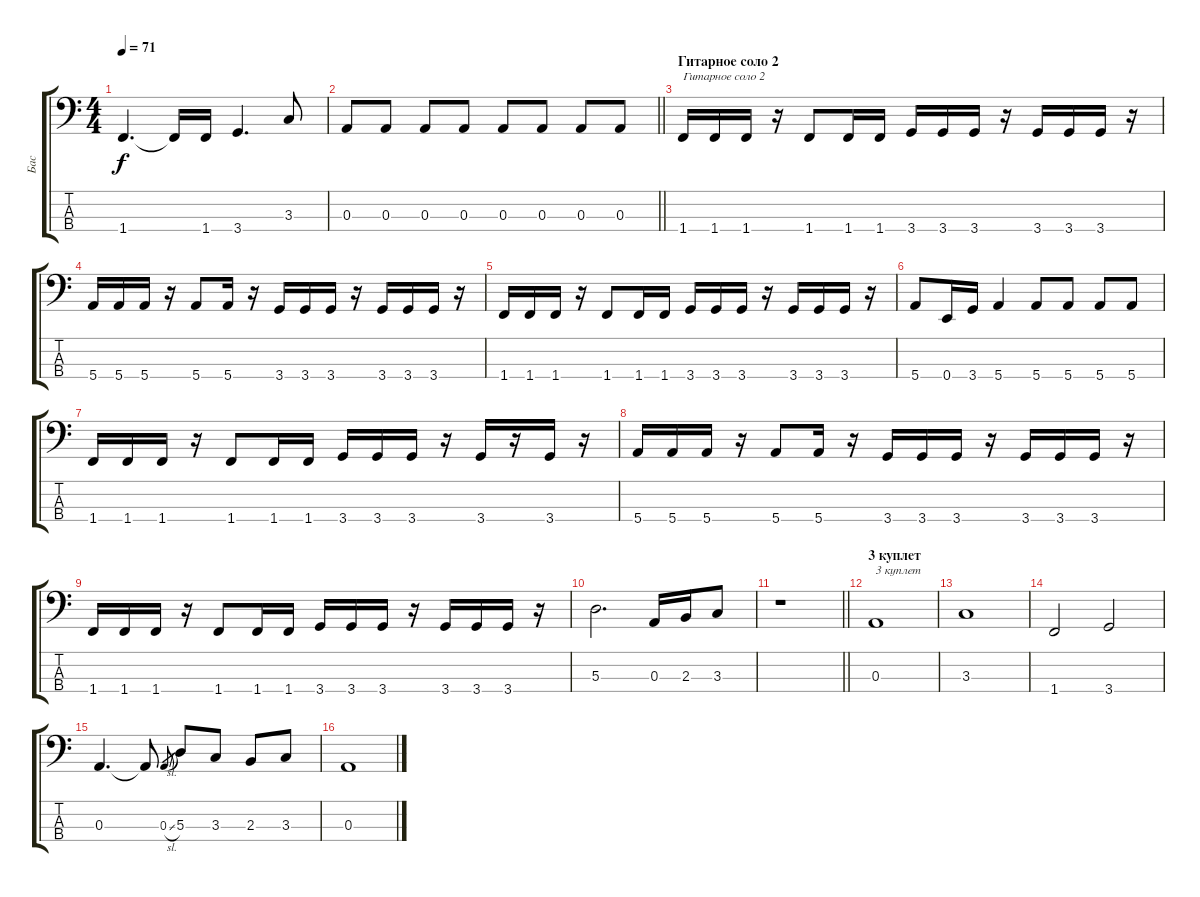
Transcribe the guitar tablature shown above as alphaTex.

\track ("Бас" "Бас") {instrument electricbasspick}
\staff {score tabs}
\tuning (G2 D2 A1 E1) {hide}
\ts (4 4)
\tempo 71
\clef f4
\ks c
1.4.4{d dy f} 1.4{t}.16 1.4.16 3.4.4{d} 3.3.8 |
\barLineRight lightlight
0.3.8 0.3.8 0.3.8 0.3.8 0.3.8 0.3.8 0.3.8 0.3.8 |
\section ("" "Гитарное соло 2")
1.4.16{txt "Гитарное соло 2"} 1.4.16 1.4.16 r.16 1.4.8 1.4.16 1.4.16 3.4.16 3.4.16 3.4.16 r.16 3.4.16 3.4.16 3.4.16 r.16 |
5.4.16 5.4.16 5.4.16 r.16 5.4.8 5.4.16 r.16 3.4.16 3.4.16 3.4.16 r.16 3.4.16 3.4.16 3.4.16 r.16 |
1.4.16 1.4.16 1.4.16 r.16 1.4.8 1.4.16 1.4.16 3.4.16 3.4.16 3.4.16 r.16 3.4.16 3.4.16 3.4.16 r.16 |
5.4.8 0.4.16 3.4.16 5.4.4 5.4.8 5.4.8 5.4.8 5.4.8 |
1.4.16 1.4.16 1.4.16 r.16 1.4.8 1.4.16 1.4.16 3.4.16 3.4.16 3.4.16 r.16 3.4.16 r.16 3.4.16 r.16 |
5.4.16 5.4.16 5.4.16 r.16 5.4.8 5.4.16 r.16 3.4.16 3.4.16 3.4.16 r.16 3.4.16 3.4.16 3.4.16 r.16 |
1.4.16 1.4.16 1.4.16 r.16 1.4.8 1.4.16 1.4.16 3.4.16 3.4.16 3.4.16 r.16 3.4.16 3.4.16 3.4.16 r.16 |
5.3.2{d} 0.3.16 2.3.16 3.3.8 |
\barLineRight lightlight
r.1 |
\section ("" "3 куплет")
0.3.1{txt "3 куплет"} |
3.3.1 |
1.4.2 3.4.2 |
0.3.4{d} 0.3{t}.8 0.3{sl}.8{gr} 5.3.8 3.3.8 2.3.8 3.3.8 |
0.3.1
